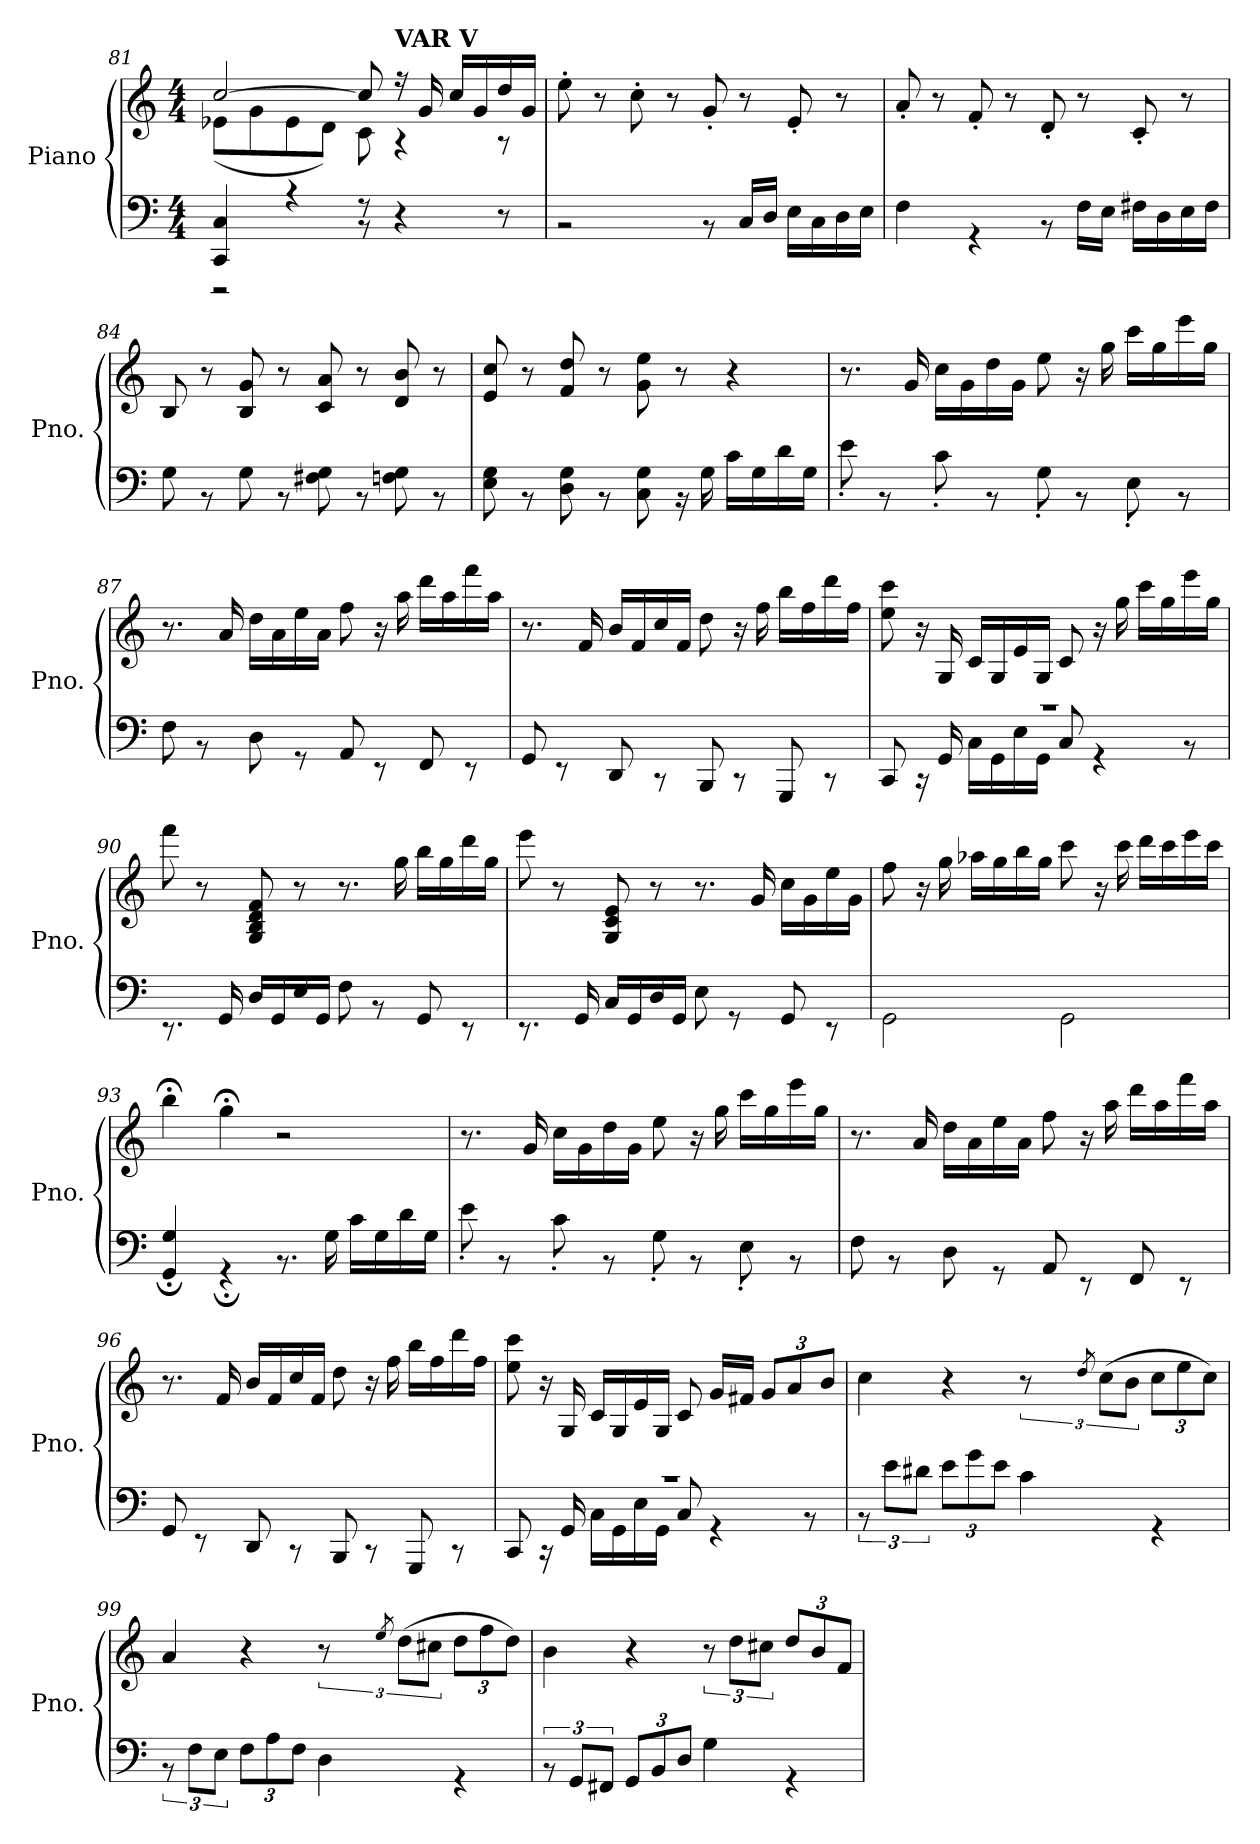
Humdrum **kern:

**kern	**kern
*part1	*part1
*staff2	*staff1
*I"Piano	*
*I'Pno.	*
*clefF4	*clefG2
*k[]	*k[]
*C:	*C:
*M4/4	*M4/4
=81	=81
*^	*^
4CC/ 4C/	2r	[2cc/	(<8e-X\L
.	.	.	8g\
4r	.	.	8e-\
.	.	.	8d\J)
8r	8r	8cc/]	8c\
!	!	!LO:TX:a:B:t=VAR V	!
4ryy	4r	16r	4r
.	.	16g/	.
.	.	16cc/LL	.
.	.	16g/	.
8ryy	8r	16dd/	8r
.	.	16g/JJ	.
*	*	*v	*v
=82	=82	=82
1ryy	2r	8ee'\
.	.	8r
.	.	8cc'\
.	.	8r
.	8r	8g'/
.	16C/LL	8r
.	16D/JJ	.
.	16E\LL	8e'/
.	16C\	.
.	16D\	8r
.	16E\JJ	.
=83	=83	=83
1ryy	4F\	8a'/
.	.	8r
.	4r	8f'/
.	.	8r
.	8r	8d'/
.	16F\LL	8r
.	16E\JJ	.
.	16F#X\LL	8c'/
.	16D\	.
.	16E\	8r
.	16F#\JJ	.
=84	=84	=84
1ryy	8G\	8B/
.	8r	8r
.	8G\	8B/ 8g/
.	8r	8r
.	8F#X\ 8G\	8c/ 8a/
.	8r	8r
.	8Fn\ 8G\	8d/ 8b/
.	8r	8r
=85	=85	=85
1ryy	8E\ 8G\	8e/ 8cc/
.	8r	8r
.	8D\ 8G\	8f/ 8dd/
.	8r	8r
.	8C\ 8G\	8g\ 8ee\
.	16r	8r
.	16G\	.
.	16c\LL	4r
.	16G\	.
.	16d\	.
.	16G\JJ	.
=86	=86	=86
1ryy	8e'\	8.r
.	8r	.
.	.	16g/
.	8c'\	16cc\LL
.	.	16g\
.	8r	16dd\
.	.	16g\JJ
.	8G'\	8ee\
.	8r	16r
.	.	16gg\
.	8E'\	16ccc\LL
.	.	16gg\
.	8r	16eee\
.	.	16gg\JJ
=87	=87	=87
1ryy	8F\	8.r
.	8r	.
.	.	16a/
.	8D\	16dd\LL
.	.	16a\
.	8r	16ee\
.	.	16a\JJ
.	8AA/	8ff\
.	8r	16r
.	.	16aa\
.	8FF/	16ddd\LL
.	.	16aa\
.	8r	16fff\
.	.	16aa\JJ
=88	=88	=88
1ryy	8GG/	8.r
.	8r	.
.	.	16f/
.	8DD/	16b/LL
.	.	16f/
.	8r	16cc/
.	.	16f/JJ
.	8BBB/	8dd\
.	8r	16r
.	.	16ff\
.	8GGG/	16bb\LL
.	.	16ff\
.	8r	16ddd\
.	.	16ff\JJ
=89	=89	=89
1r	8CC/	8ee\ 8ccc\
.	16r	16r
.	16GG/	16G/
.	16C\LL	16c/LL
.	16GG\	16G/
.	16E\	16e/
.	16GG\JJ	16G/JJ
.	8C/	8c/
.	4r	16r
.	.	16gg\
.	.	16ccc\LL
.	.	16gg\
.	8r	16eee\
.	.	16gg\JJ
=90	=90	=90
1ryy	8.r	8fff\
.	.	8r
.	16GG/	.
.	16D/LL	8G/ 8B/ 8d/ 8f/
.	16GG/	.
.	16E/	8r
.	16GG/JJ	.
.	8F\	8.r
.	8r	.
.	.	16gg\
.	8GG/	16bb\LL
.	.	16gg\
.	8r	16ddd\
.	.	16gg\JJ
=91	=91	=91
1ryy	8.r	8eee\
.	.	8r
.	16GG/	.
.	16C/LL	8G/ 8c/ 8e/
.	16GG/	.
.	16D/	8r
.	16GG/JJ	.
.	8E\	8.r
.	8r	.
.	.	16g/
.	8GG/	16cc\LL
.	.	16g\
.	8r	16ee\
.	.	16g\JJ
=92	=92	=92
1ryy	2GG\	8ff\
.	.	16r
.	.	16gg\
.	.	16aa-X\LL
.	.	16gg\
.	.	16bb\
.	.	16gg\JJ
.	2GG\	8ccc\
.	.	16r
.	.	16ccc\
.	.	16ddd\LL
.	.	16ccc\
.	.	16eee\
.	.	16ccc\JJ
=93	=93	=93
1ryy	4GG/;< 4G/;<	4bb;<\
.	4r;<	4gg;<\
.	8.r	2r
.	16G\	.
.	16c\LL	.
.	16G\	.
.	16d\	.
.	16G\JJ	.
=94	=94	=94
1ryy	8e'\	8.r
.	8r	.
.	.	16g/
.	8c'\	16cc\LL
.	.	16g\
.	8r	16dd\
.	.	16g\JJ
.	8G'\	8ee\
.	8r	16r
.	.	16gg\
.	8E'\	16ccc\LL
.	.	16gg\
.	8r	16eee\
.	.	16gg\JJ
=95	=95	=95
1ryy	8F\	8.r
.	8r	.
.	.	16a/
.	8D\	16dd\LL
.	.	16a\
.	8r	16ee\
.	.	16a\JJ
.	8AA/	8ff\
.	8r	16r
.	.	16aa\
.	8FF/	16ddd\LL
.	.	16aa\
.	8r	16fff\
.	.	16aa\JJ
=96	=96	=96
1ryy	8GG/	8.r
.	8r	.
.	.	16f/
.	8DD/	16b/LL
.	.	16f/
.	8r	16cc/
.	.	16f/JJ
.	8BBB/	8dd\
.	8r	16r
.	.	16ff\
.	8GGG/	16bb\LL
.	.	16ff\
.	8r	16ddd\
.	.	16ff\JJ
=97	=97	=97
1r	8CC/	8ee\ 8ccc\
.	16r	16r
.	16GG/	16G/
.	16C\LL	16c/LL
.	16GG\	16G/
.	16E\	16e/
.	16GG\JJ	16G/JJ
.	8C/	8c/
.	4r	16g/LL
.	.	16f#X/JJ
*	*	*Xbrackettup
.	.	12g/L
.	.	12a/
.	8r	.
.	.	12b/J
=98	=98	=98
1ryy	12r	4cc\
.	12e\L	.
.	12d#X\J	.
*	*Xbrackettup	*
.	12e\L	4r
.	12g\	.
.	12e\J	.
*	*	*brackettup
.	4c\	12r
.	.	8qdd/
.	.	(>12cc\L
.	.	12b\J
*	*	*Xbrackettup
.	4r	12cc\L
.	.	12ee\
.	.	12cc\J)
=99	=99	=99
*	*brackettup	*
1ryy	12r	4a/
.	12F\L	.
.	12E\J	.
*	*Xbrackettup	*
.	12F\L	4r
.	12A\	.
.	12F\J	.
*	*	*brackettup
.	4D\	12r
.	.	8qee/
.	.	(>12dd\L
.	.	12cc#X\J
*	*	*Xbrackettup
.	4r	12dd\L
.	.	12ff\
.	.	12dd\J)
=100	=100	=100
*	*brackettup	*
1ryy	12r	4b\
.	12GG/L	.
.	12FF#X/J	.
*	*Xbrackettup	*
.	12GG/L	4r
.	12BB/	.
.	12D/J	.
*	*	*brackettup
.	4G\	12r
.	.	12dd\L
.	.	12cc#X\J
*	*	*Xbrackettup
.	4r	12dd/L
.	.	12b/
.	.	12f/J
*v	*v	*
=	=
*-	*-
